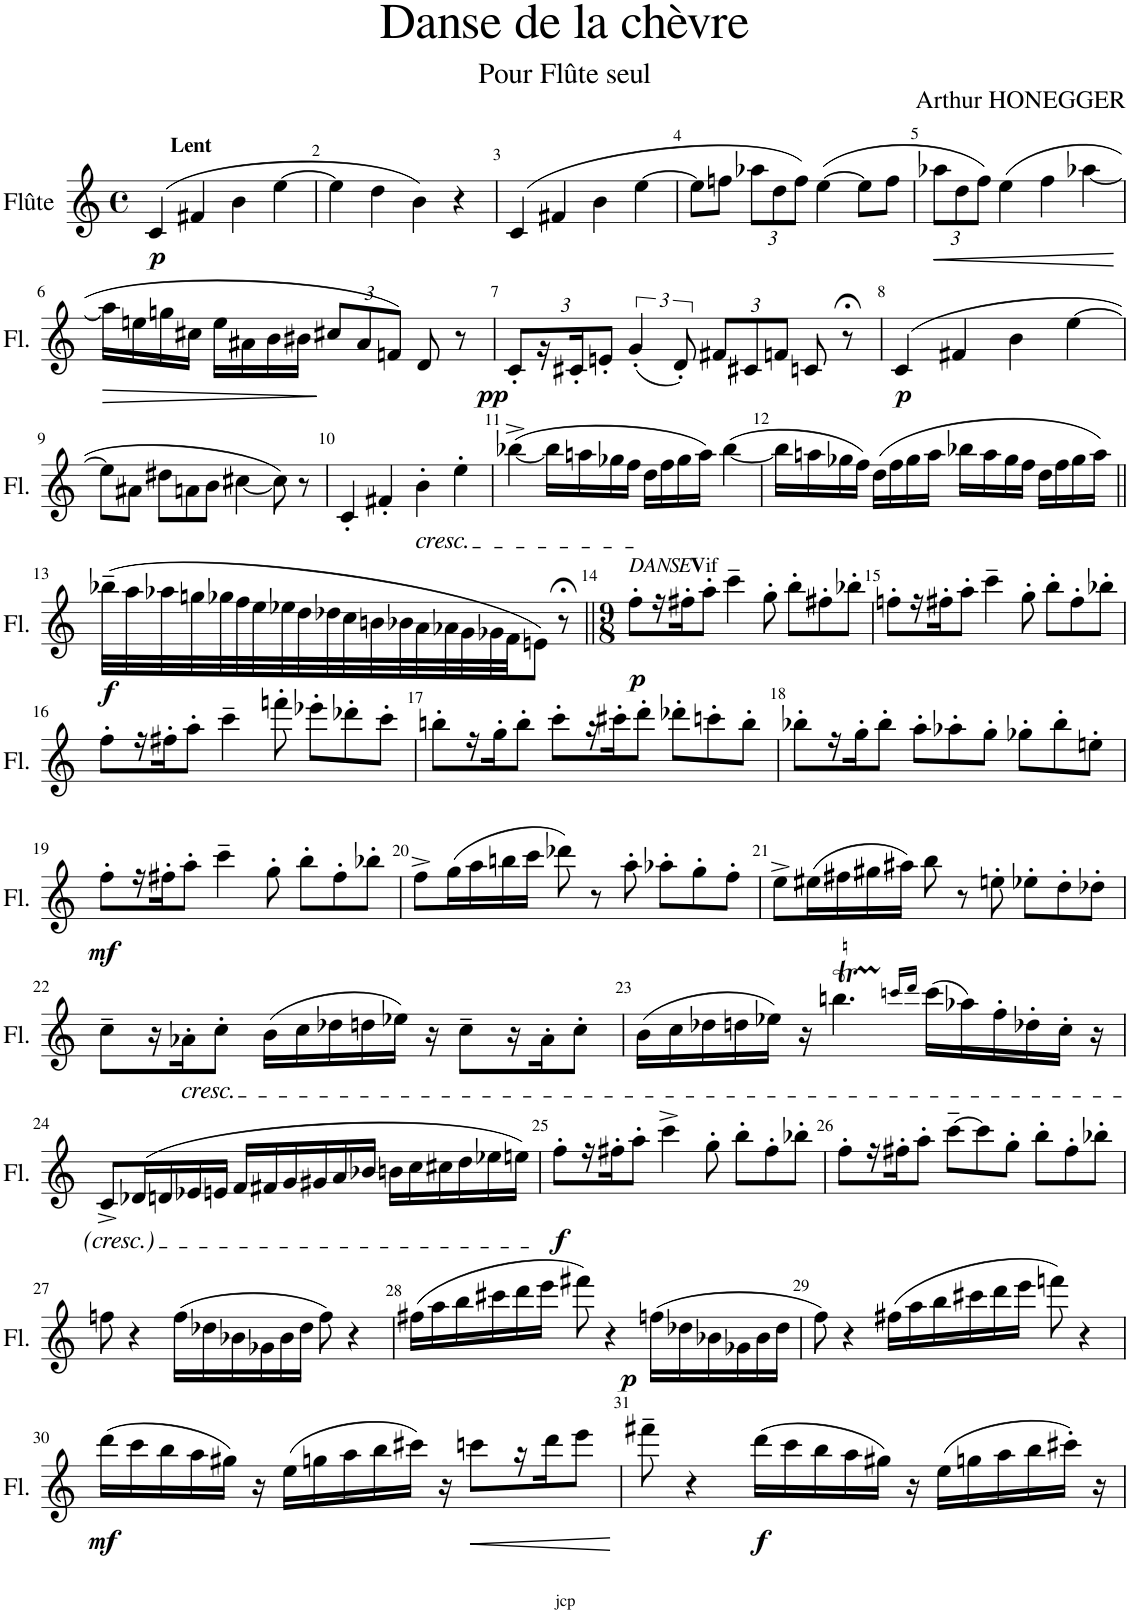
**kern	**dynam
*part1	*part1
*staff1	*staff1
*I"Flûte	*
*I'Fl.	*
*clefG2	*
*k[]	*
*M4/4	*
*met(c)	*
=1	=1
!LO:TX:a:B:t=Lent	!
!	!LO:DY:b
(4c/	p
4f#X/	.
4b\	.
[4ee\	.
=2	=2
4ee\]	.
4dd\	.
4b\)	.
4r	.
=3	=3
(4c/	.
4f#X/	.
4b\	.
[4ee\	.
=4	=4
8ee\L]	.
8ffn\J	.
*Xbrackettup	*
12aa-X\L	.
12dd\	.
12ff\J)	.
([4ee\	.
8ee\L]	.
8ff\J	.
=5	=5
!	!LO:HP:b
12aa-X\L	<
12dd\	.
12ff\J)	.
(4ee\	.
4ff\	.
[<4aa-X\	.
.	[
!!LO:LB:g=z
=6	=6
!	!LO:HP:b
16aa-\LL]	>
16een\	.
16ggn\	.
16cc#X\JJ	.
16ee\LL	.
16a#X\	.
16b\	.
16b#X\JJ	.
12cc#X/L	]
12a#/	.
12fn/J)	.
8d/	.
8r	.
=7	=7
!	!LO:DY:b
12c'/L	pp
24r	.
24c#X'/J	.
12en'/J	.
*brackettup	*
(6g'/	.
12d'/)	.
*Xbrackettup	*
12f#X/L	.
12c#X/	.
12fn/J	.
8cn/	.
8r;<	.
=8	=8
!	!LO:DY:b
(4c/	p
4f#X/	.
4b\	.
[4ee\	.
!!LO:LB:g=z
=9	=9
8ee\L]	.
8a#X\J	.
12dd#X\L	.
12an\	.
12b\J	.
[<4cc#X\	.
8cc#\])	.
8r	.
=10	=10
4c'/	.
4f#X'/	.
!LO:TX:b:i:t=cresc.	!
4b'\	.
4ee'\	.
=11	=11
([<4bb-X^\	.
16bb-\LL]	.
16aan\	.
16gg-X\	.
16ff\JJ	.
16dd\LL	.
16ff\	.
16gg-\	.
16aa\JJ)	.
([<4bb-\	.
=12	=12
16bb-\LL]	.
16aan\	.
16gg-X\	.
16ff\JJ)	.
(16dd\LL	.
16ff\	.
16gg-\	.
16aa\JJ	.
16bb-X\LL	.
16aa\	.
16gg-\	.
16ff\JJ	.
16dd\LL	.
16ff\	.
16gg-\	.
16aa\JJ)	.
!!LO:LB:g=z
=13||	=13||
!	!LO:DY:b
(32bb-X~\LLL	f
32aa\	.
32aa-X\	.
32ggn\	.
32gg-X\	.
32ff\	.
32ee\	.
32ee-X\	.
32dd\	.
32dd-X\	.
32cc\	.
32bn\	.
32b-X\	.
32a\	.
32a-X\	.
32g\	.
32g-X\	.
32f\JJ	.
8en\J)	.
8r;<	.
=14||	=14||
*M9/8	*
!LO:TX:a:i:t=DANSE	!
!LO:TX:a:B:t=V	!
!LO:TX:a:t=if	!
!	!LO:DY:b
8ff'\L	p
16r	.
16ff#X'\J	.
8aa'\J	.
4ccc~\	.
8gg'\	.
8bb'\L	.
8ff#X'\	.
8bb-X'\J	.
=15	=15
8ffn'\L	.
16r	.
16ff#X'\J	.
8aa'\J	.
4ccc~\	.
8gg'\	.
8bb'\L	.
8ff#'\	.
8bb-X'\J	.
!!LO:LB:g=z
=16	=16
8ff'\L	.
16r	.
16ff#X'\J	.
8aa'\J	.
4ccc~\	.
8fffn'\	.
8eee-X'\L	.
8ddd-X'\	.
8ccc'\J	.
=17	=17
8bbn'\L	.
16r	.
16gg'\J	.
8bb'\J	.
8ccc'\L	.
16r	.
16ccc#X'\J	.
8ddd'\J	.
8ddd-X'\L	.
8cccn'\	.
8bb'\J	.
=18	=18
8bb-X'\L	.
16r	.
16gg'\J	.
8bb-'\J	.
8aa'\L	.
8aa-X'\	.
8gg'\J	.
8gg-X'\L	.
8bb-'\	.
8een'\J	.
!!LO:LB:g=z
=19	=19
!	!LO:DY:b
8ff'\L	mf
16r	.
16ff#X'\J	.
8aa'\J	.
4ccc~\	.
8gg'\	.
8bb'\L	.
8ff#'\	.
8bb-X'\J	.
=20	=20
8ff^\L	.
(16gg\L	.
16aa\	.
16bbn\	.
16ccc\JJ	.
8ddd-X\)	.
8r	.
8aa'\	.
8aa-X'\L	.
8gg'\	.
8ff'\J	.
=21	=21
8ee^\L	.
(16ee#X\L	.
16ff#X\	.
16gg#X\	.
16aa#X\JJ)	.
8bb\	.
8r	.
8een'\	.
8ee-X'\L	.
8dd'\	.
8dd-X'\J	.
!!LO:LB:g=z
=22	=22
8cc~\L	.
16r	.
!LO:TX:b:i:t=cresc.	!
16a-X'\J	.
8cc'\J	.
(16b\LL	.
16cc\	.
16dd-X\	.
16ddn\	.
16ee-X\JJ)	.
16r	.
8cc~\L	.
16r	.
16a-'\J	.
8cc'\J	.
=23	=23
(16b\LL	.
16cc\	.
16dd-X\	.
16ddn\	.
16ee-X\JJ)	.
16r	.
4.bbnt\	.
16qcccn/LL	.
16qddd/JJ	.
(16ccc\LL	.
16aa-X\)	.
16ff'\	.
16dd-X'\	.
16cc'\JJ	.
16r	.
!!LO:LB:g=z
=24	=24
8c^/L	.
(16d-X/L	.
16dn/	.
16e-X/	.
16en/JJ	.
16f/LL	.
16f#X/	.
16g/	.
16g#X/	.
16a/	.
16b-X/JJ	.
16bn\LL	.
16cc\	.
16cc#X\	.
16dd\	.
16ee-X\	.
16een\JJ)	.
=25	=25
!	!LO:DY:b
8ff'\L	f
16r	.
16ff#X'\J	.
8aa'\J	.
4ccc^\	.
8gg'\	.
8bb'\L	.
8ff#'\	.
8bb-X'\J	.
=26	=26
8ff'\L	.
16r	.
16ff#X'\J	.
8aa'\J	.
[8ccc~\L	.
8ccc\]	.
8gg'\J	.
8bb'\L	.
8ff#'\	.
8bb-X'\J	.
!!LO:LB:g=z
=27	=27
8ffn\	.
4r	.
(16ff\LL	.
16dd-X\	.
16b-X\	.
16g-X\	.
16b-\	.
16dd-\JJ	.
8ff\)	.
4r	.
=28	=28
(16ff#X\LL	.
16aa\	.
16bb\	.
16ccc#X\	.
16ddd\	.
16eee\JJ	.
8fff#X\)	.
4r	.
!	!LO:DY:b
(16ffn\LL	p
16dd-X\	.
16b-X\	.
16g-X\	.
16b-\	.
16dd-\JJ	.
=29	=29
8ff\)	.
4r	.
(16ff#X\LL	.
16aa\	.
16bb\	.
16ccc#X\	.
16ddd\	.
16eee\JJ	.
8fffn\)	.
4r	.
!!LO:LB:g=z
=30	=30
!	!LO:DY:b
(16ddd\LL	mf
16ccc\	.
16bb\	.
16aa\	.
16gg#X\JJ)	.
16r	.
(16ee\LL	.
16ggn\	.
16aa\	.
16bb\	.
16ccc#X\JJ)	.
16r	.
!	!LO:HP:b
8cccn\L	<
16r	.
16ddd\J	.
8eee\J	.
.	[
=31	=31
8fff#X~\	.
4r	.
!	!LO:DY:b
(16ddd\LL	f
16ccc\	.
16bb\	.
16aa\	.
16gg#X\JJ)	.
16r	.
(16ee\LL	.
16ggn\	.
16aa\	.
16bb\	.
16ccc#X'\JJ)	.
16r	.
=	=
*-	*-
